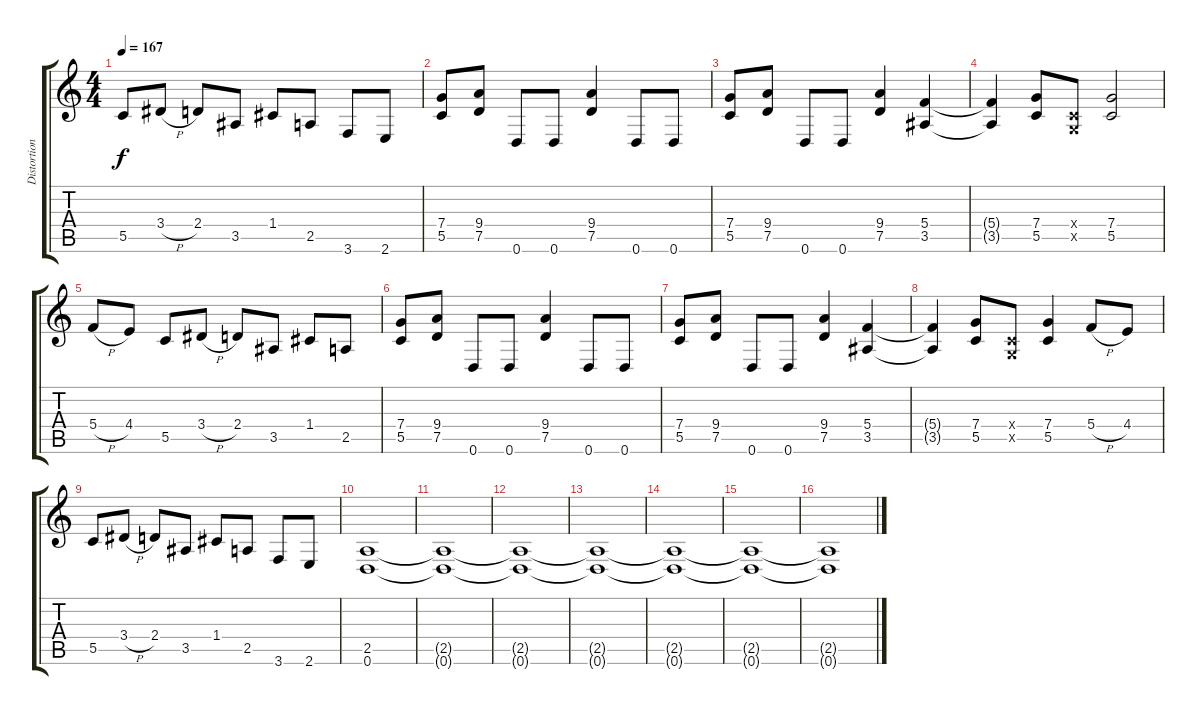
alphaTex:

\track ("Distortion Guitar 2" "Distortion") {instrument distortionguitar}
\staff {score tabs}
\tuning (D4 A3 F3 C3 G2 D2) {hide}
\ts (4 4)
\tempo 167
\clef g2
\ks c
5.5.8{dy f instrument distortionguitar} 3.4{h}.8{instrument guitarharmonics} 2.4.8 3.5.8{instrument distortionguitar} 1.4.8{instrument guitarharmonics} 2.5.8{instrument distortionguitar} 3.6.8 2.6.8 |
(7.4 5.5).8 (9.4 7.5).8 0.6.8 0.6.8 (9.4 7.5).4 0.6.8 0.6.8 |
(7.4 5.5).8 (9.4 7.5).8 0.6.8 0.6.8 (9.4 7.5).4 (5.4 3.5).4 |
(5.4{t} 3.5{t}).4 (7.4 5.5).8 (0.4{x} 0.5{x}).8 (7.4 5.5).2 |
5.4{h}.8{instrument guitarharmonics} 4.4.8 5.5.8{instrument distortionguitar} 3.4{h}.8{instrument guitarharmonics} 2.4.8 3.5.8{instrument distortionguitar} 1.4.8{instrument guitarharmonics} 2.5.8{instrument distortionguitar} |
(7.4 5.5).8 (9.4 7.5).8 0.6.8 0.6.8 (9.4 7.5).4 0.6.8 0.6.8 |
(7.4 5.5).8 (9.4 7.5).8 0.6.8 0.6.8 (9.4 7.5).4 (5.4 3.5).4 |
(5.4{t} 3.5{t}).4 (7.4 5.5).8 (0.4{x} 0.5{x}).8 (7.4 5.5).4 5.4{h}.8{instrument guitarharmonics} 4.4.8 |
5.5.8{instrument distortionguitar} 3.4{h}.8{instrument guitarharmonics} 2.4.8 3.5.8{instrument distortionguitar} 1.4.8{instrument guitarharmonics} 2.5.8{instrument distortionguitar} 3.6.8 2.6.8 |
(2.5 0.6).1 |
(2.5{t} 0.6{t}).1 |
(2.5{t} 0.6{t}).1 |
(2.5{t} 0.6{t}).1 |
(2.5{t} 0.6{t}).1 |
(2.5{t} 0.6{t}).1 |
(2.5{t} 0.6{t}).1
